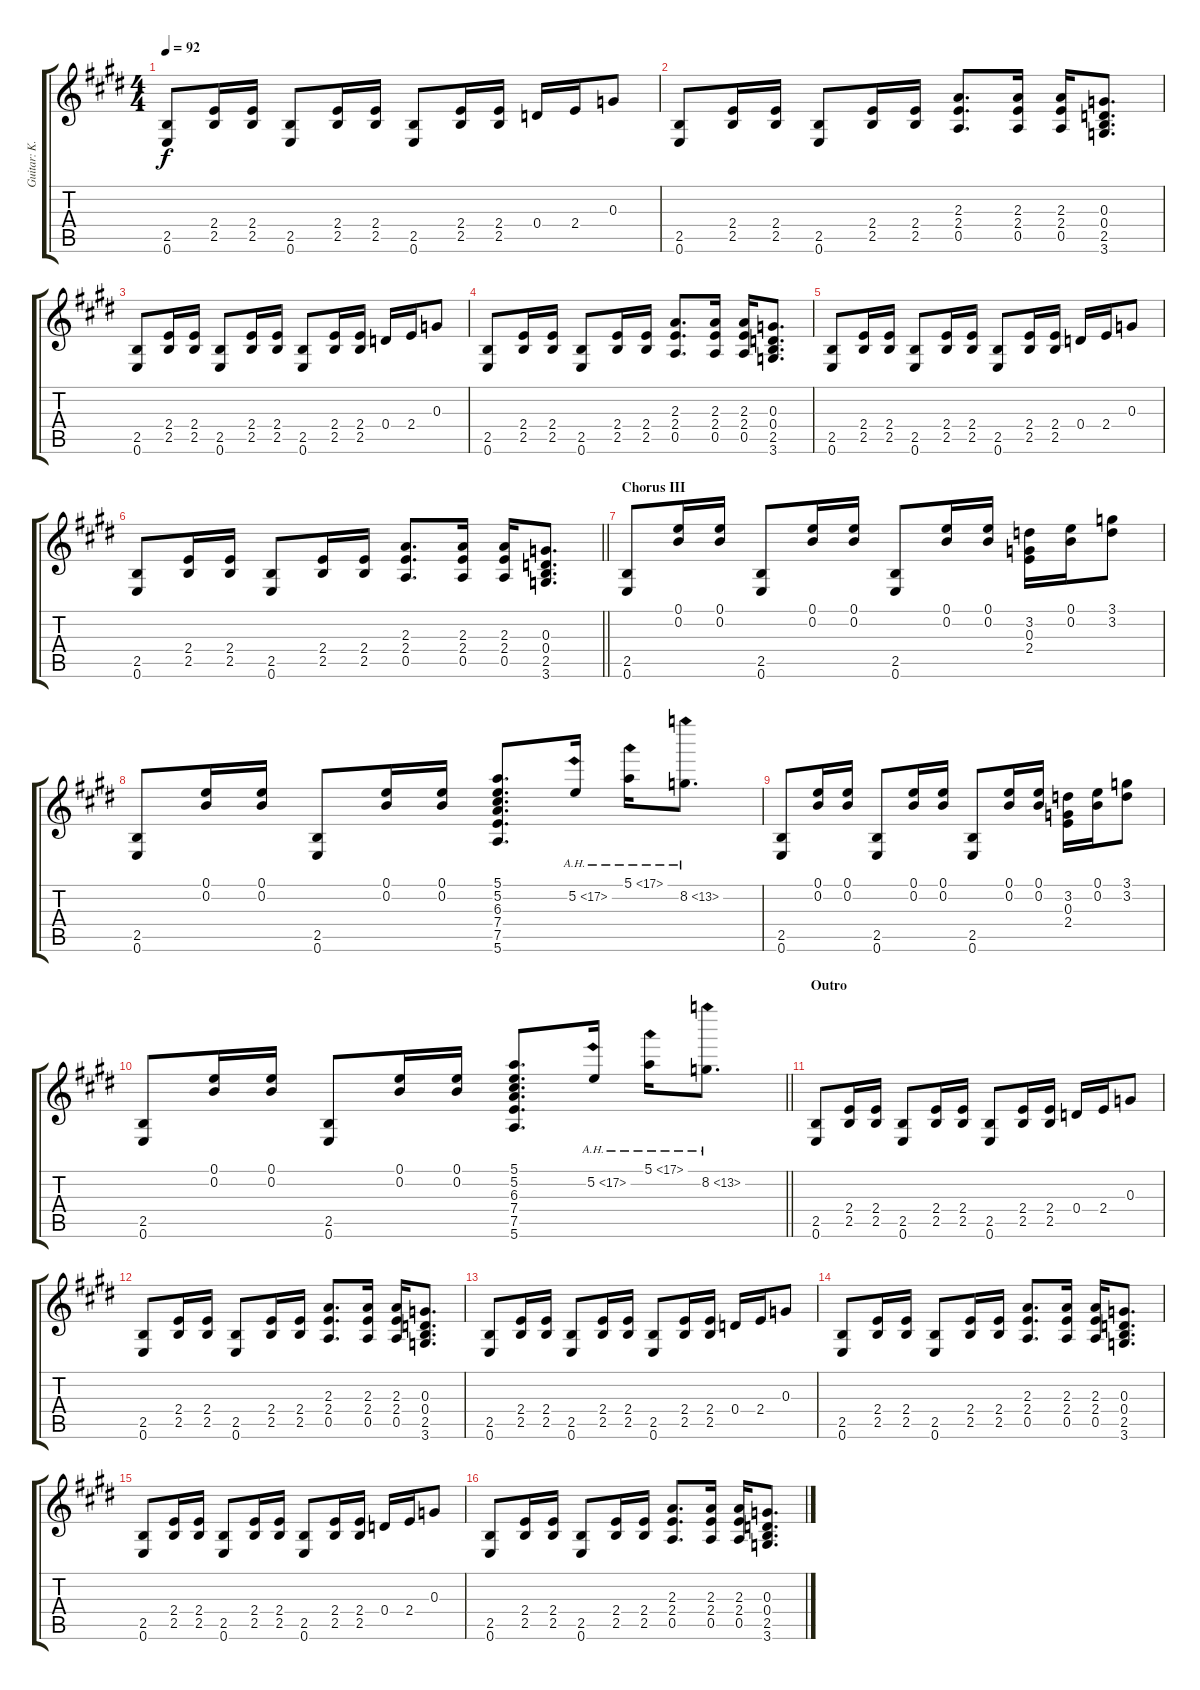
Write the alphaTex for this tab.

\track ("Guitar: K.K." "Guitar: K.") {instrument distortionguitar}
\staff {score tabs}
\tuning (E4 B3 G3 D3 A2 E2) {hide}
\ts (4 4)
\tempo 92
\clef g2
\ks e
(2.5 0.6).8{dy f} (2.4 2.5).16 (2.4 2.5).16 (2.5 0.6).8 (2.4 2.5).16 (2.4 2.5).16 (2.5 0.6).8 (2.4 2.5).16 (2.4 2.5).16 0.4.16 2.4.16 0.3.8 |
(2.5 0.6).8 (2.4 2.5).16 (2.4 2.5).16 (2.5 0.6).8 (2.4 2.5).16 (2.4 2.5).16 (2.3 2.4 0.5).8{d} (2.3 2.4 0.5).16 (2.3 2.4 0.5).16 (0.3 0.4 2.5 3.6).8{d} |
(2.5 0.6).8 (2.4 2.5).16 (2.4 2.5).16 (2.5 0.6).8 (2.4 2.5).16 (2.4 2.5).16 (2.5 0.6).8 (2.4 2.5).16 (2.4 2.5).16 0.4.16 2.4.16 0.3.8 |
(2.5 0.6).8 (2.4 2.5).16 (2.4 2.5).16 (2.5 0.6).8 (2.4 2.5).16 (2.4 2.5).16 (2.3 2.4 0.5).8{d} (2.3 2.4 0.5).16 (2.3 2.4 0.5).16 (0.3 0.4 2.5 3.6).8{d} |
(2.5 0.6).8 (2.4 2.5).16 (2.4 2.5).16 (2.5 0.6).8 (2.4 2.5).16 (2.4 2.5).16 (2.5 0.6).8 (2.4 2.5).16 (2.4 2.5).16 0.4.16 2.4.16 0.3.8 |
\barLineRight lightlight
(2.5 0.6).8 (2.4 2.5).16 (2.4 2.5).16 (2.5 0.6).8 (2.4 2.5).16 (2.4 2.5).16 (2.3 2.4 0.5).8{d} (2.3 2.4 0.5).16 (2.3 2.4 0.5).16 (0.3 0.4 2.5 3.6).8{d} |
\section ("" "Chorus III")
(2.5 0.6).8 (0.1 0.2).16 (0.1 0.2).16 (2.5 0.6).8 (0.1 0.2).16 (0.1 0.2).16 (2.5 0.6).8 (0.1 0.2).16 (0.1 0.2).16 (3.2 0.3 2.4).16 (0.1 0.2).16 (3.1 3.2).8 |
(2.5 0.6).8 (0.1 0.2).16 (0.1 0.2).16 (2.5 0.6).8 (0.1 0.2).16 (0.1 0.2).16 (5.1 5.2 6.3 7.4 7.5 5.6).8{d} 5.2{ah 12}.16 5.1{ah 12}.16 8.2{ah 5}.8{d} |
(2.5 0.6).8 (0.1 0.2).16 (0.1 0.2).16 (2.5 0.6).8 (0.1 0.2).16 (0.1 0.2).16 (2.5 0.6).8 (0.1 0.2).16 (0.1 0.2).16 (3.2 0.3 2.4).16 (0.1 0.2).16 (3.1 3.2).8 |
\barLineRight lightlight
(2.5 0.6).8 (0.1 0.2).16 (0.1 0.2).16 (2.5 0.6).8 (0.1 0.2).16 (0.1 0.2).16 (5.1 5.2 6.3 7.4 7.5 5.6).8{d} 5.2{ah 12}.16 5.1{ah 12}.16 8.2{ah 5}.8{d} |
\section ("" "Outro")
(2.5 0.6).8{volume 10} (2.4 2.5).16 (2.4 2.5).16 (2.5 0.6).8 (2.4 2.5).16 (2.4 2.5).16 (2.5 0.6).8 (2.4 2.5).16 (2.4 2.5).16 0.4.16 2.4.16 0.3.8 |
(2.5 0.6).8 (2.4 2.5).16 (2.4 2.5).16 (2.5 0.6).8 (2.4 2.5).16 (2.4 2.5).16 (2.3 2.4 0.5).8{d} (2.3 2.4 0.5).16 (2.3 2.4 0.5).16 (0.3 0.4 2.5 3.6).8{d} |
(2.5 0.6).8 (2.4 2.5).16 (2.4 2.5).16 (2.5 0.6).8 (2.4 2.5).16 (2.4 2.5).16 (2.5 0.6).8 (2.4 2.5).16 (2.4 2.5).16 0.4.16 2.4.16 0.3.8 |
(2.5 0.6).8 (2.4 2.5).16 (2.4 2.5).16 (2.5 0.6).8 (2.4 2.5).16 (2.4 2.5).16 (2.3 2.4 0.5).8{d} (2.3 2.4 0.5).16 (2.3 2.4 0.5).16 (0.3 0.4 2.5 3.6).8{d} |
(2.5 0.6).8{volume 5} (2.4 2.5).16 (2.4 2.5).16 (2.5 0.6).8 (2.4 2.5).16 (2.4 2.5).16 (2.5 0.6).8 (2.4 2.5).16 (2.4 2.5).16 0.4.16 2.4.16 0.3.8 |
(2.5 0.6).8 (2.4 2.5).16 (2.4 2.5).16 (2.5 0.6).8 (2.4 2.5).16 (2.4 2.5).16 (2.3 2.4 0.5).8{d} (2.3 2.4 0.5).16 (2.3 2.4 0.5).16 (0.3 0.4 2.5 3.6).8{d}
